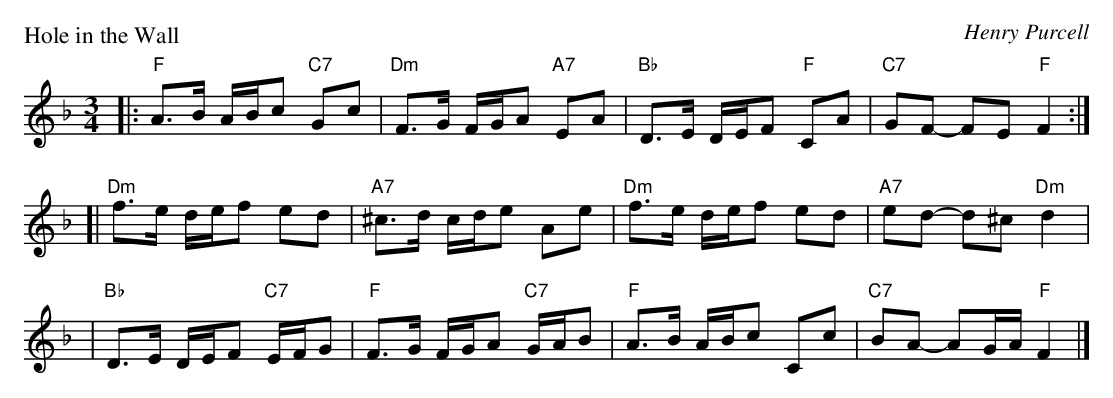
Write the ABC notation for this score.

X:1
P: Hole in the Wall
C: Henry Purcell
M: 3/4
L: 1/8
K: F
|: "F"A>B A/B/c "C7"Gc | "Dm"F>G F/G/A "A7"EA | "Bb"D>E D/E/F "F"CA | "C7"GF- FE "F"F2 :|
[| "Dm"f>e d/e/f ed | "A7"^c>d c/d/e Ae | "Dm"f>e d/e/f ed | "A7"ed- d^c "Dm"d2 |
| "Bb"D>E D/E/F "C7"E/F/G | "F"F>G F/G/A "C7"G/A/B | "F"A>B A/B/c Cc | "C7"BA- AG/A/ "F"F2 |]
